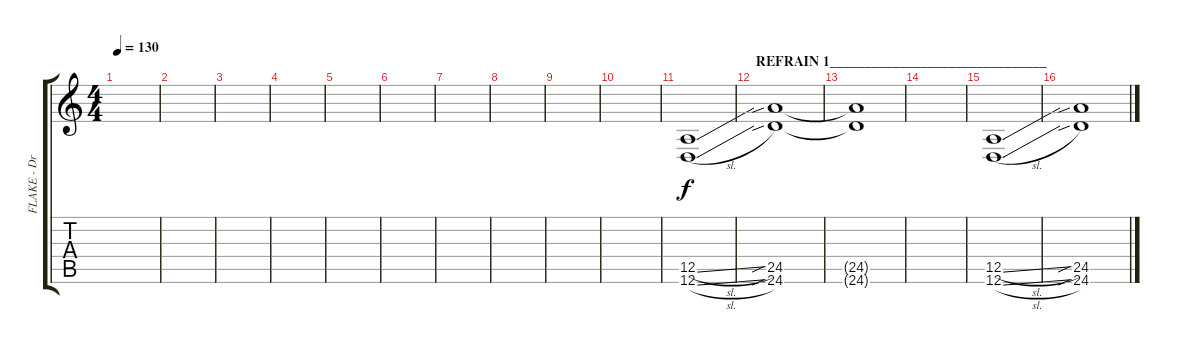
\track ("FLAKE - Dropped D" "FLAKE - Dr") {instrument stringensemble1}
\staff {score tabs}
\tuning (E4 B3 G3 D3 A2 D2) {hide}
\ts (4 4)
\tempo 130
\clef g2
\ks c
|
|
|
|
|
|
|
|
|
|
(12.5{sl} 12.6{sl}).1 |
\section ("" "REFRAIN 1_______________________________")
(24.5{sib} 24.6{sib}).1 |
(24.5{t} 24.6{t}).1 |
|
(12.5{sl} 12.6{sl}).1 |
(24.5{sib} 24.6{sib}).1
